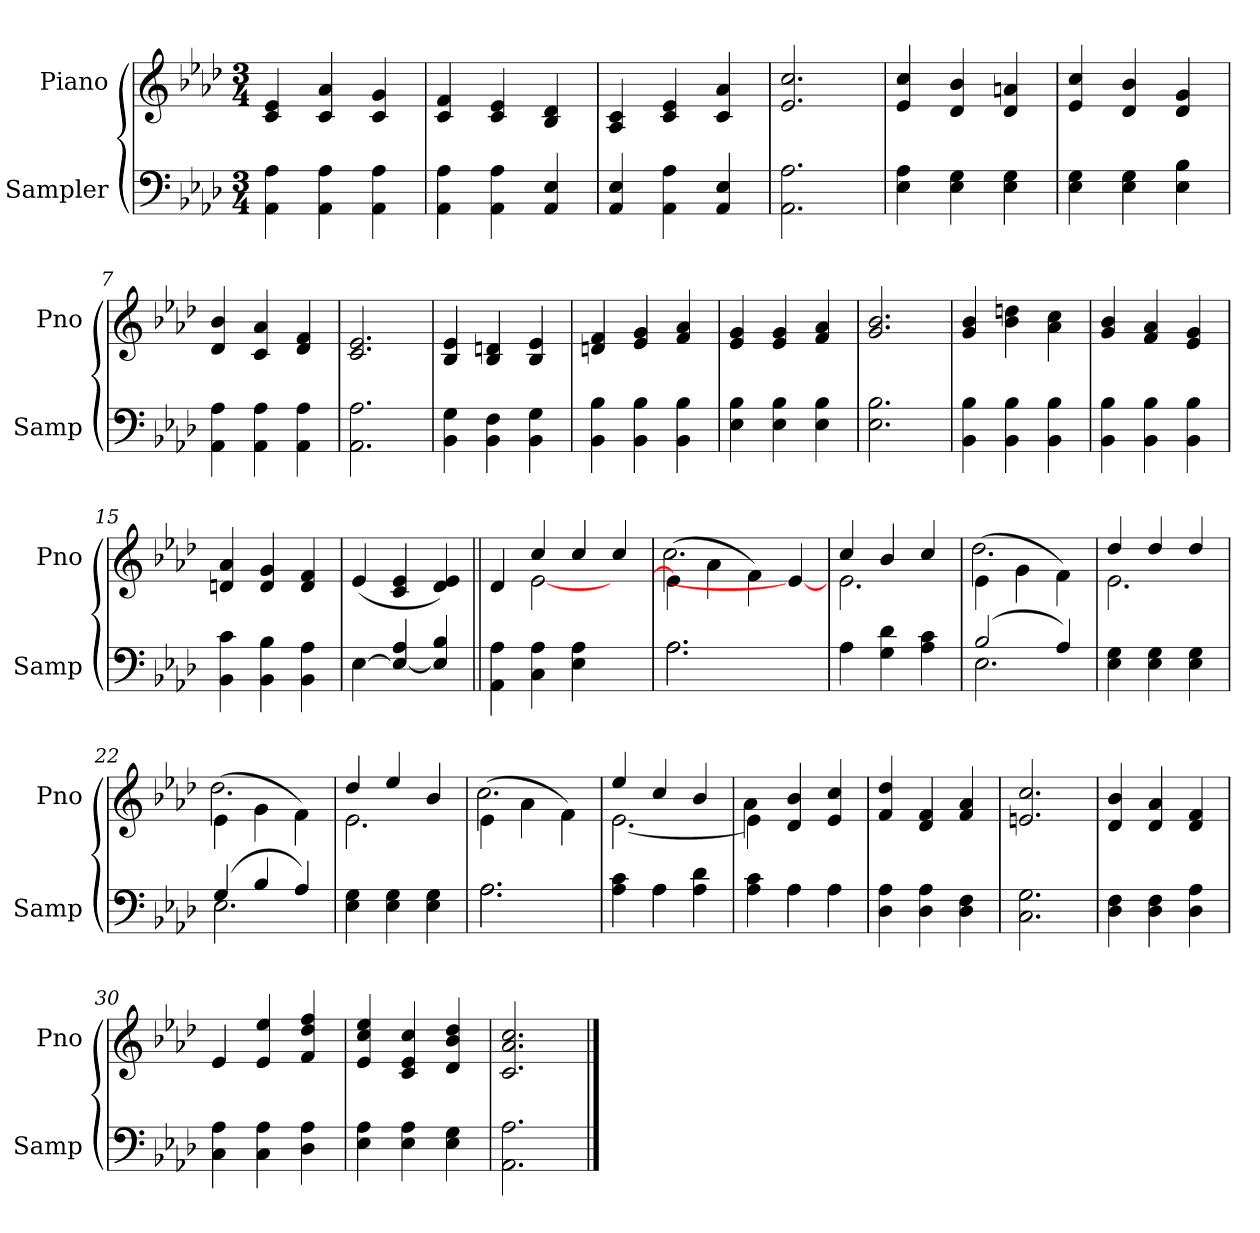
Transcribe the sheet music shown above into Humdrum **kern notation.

**kern	**kern
*part2	*part1
*staff2	*staff1
*I"Sampler	*I"Piano
*I'Samp	*I'Pno
*clefF4	*clefG2
*k[b-e-a-d-]	*k[b-e-a-d-]
*A-:	*A-:
*M3/4	*M3/4
=1	=1
4AA-\ 4A-\	4c/ 4e-/
4AA-\ 4A-\	4c/ 4a-/
4AA-\ 4A-\	4c/ 4g/
=2	=2
4AA-\ 4A-\	4c/ 4f/
4AA-\ 4A-\	4c/ 4e-/
4AA-/ 4E-/	4B-/ 4d-/
=3	=3
4AA-/ 4E-/	4A-/ 4c/
4AA-\ 4A-\	4c/ 4e-/
4AA-/ 4E-/	4c/ 4a-/
=4	=4
2.AA-\ 2.A-\	2.e-/ 2.cc/
=5	=5
4E-\ 4A-\	4e-/ 4cc/
4E-\ 4G\	4d-/ 4b-/
4E-\ 4G\	4d-/ 4an/
=6	=6
4E-\ 4G\	4e-/ 4cc/
4E-\ 4G\	4d-/ 4b-/
4E-\ 4B-\	4d-/ 4g/
=7	=7
4AA-\ 4A-\	4d-/ 4b-/
4AA-\ 4A-\	4c/ 4a-/
4AA-\ 4A-\	4d-/ 4f/
=8	=8
2.AA-\ 2.A-\	2.c/ 2.e-/
=9	=9
4BB-\ 4G\	4B-/ 4e-/
4BB-\ 4F\	4B-/ 4dn/
4BB-\ 4G\	4B-/ 4e-/
=10	=10
4BB-\ 4B-\	4dn/ 4f/
4BB-\ 4B-\	4e-/ 4g/
4BB-\ 4B-\	4f/ 4a-/
=11	=11
4E-\ 4B-\	4e-/ 4g/
4E-\ 4B-\	4e-/ 4g/
4E-\ 4B-\	4f/ 4a-/
=12	=12
2.E-\ 2.B-\	2.g/ 2.b-/
=13	=13
4BB-\ 4B-\	4g/ 4b-/
4BB-\ 4B-\	4b-\ 4ddn\
4BB-\ 4B-\	4a-\ 4cc\
=14	=14
4BB-\ 4B-\	4g/ 4b-/
4BB-\ 4B-\	4f/ 4a-/
4BB-\ 4B-\	4e-/ 4g/
=15	=15
4BB-\ 4c\	4dn/ 4a-/
4BB-\ 4B-\	4d/ 4g/
4BB-\ 4A-\	4d/ 4f/
=16	=16
[4E-	(4e-/
4E-/_ 4A-/	4c/ 4e-/
4E-/] 4B-/	4d-/ 4e-/)
=17||	=17||
*	*^
4AA-\ 4A-\	4d-	4ryy
4C\ 4A-\	4cc/	[2e-
4E-\ 4A-\	4cc/	.
4ryy	4cc/	4ryy
=18	=18	=18
*^	*	*
2.A-\	2.A-	(4e-\]	2.cc
.	.	4a-\	.
.	.	4f\)	.
4ryy	4ryy	4ryy	4e-_
*v	*v	*	*
=19	=19	=19
4A-\	4cc/	2.e-
4G\ 4d-\	4b-/	.
4A-\ 4c\	4cc/	.
=20	=20	=20
*^	*	*
(2B-/	2.E-	(4e-\	2.dd-
.	.	4g\	.
4A-/)	.	4f\)	.
*v	*v	*	*
=21	=21	=21
4E-\ 4G\	4dd-/	2.e-
4E-\ 4G\	4dd-/	.
4E-\ 4G\	4dd-/	.
=22	=22	=22
*^	*	*
(4G/	2.E-	(4e-\	2.dd-
4B-/	.	4g\	.
4A-/)	.	4f\)	.
*v	*v	*	*
=23	=23	=23
4E-\ 4G\	4dd-/	2.e-
4E-\ 4G\	4ee-/	.
4E-\ 4G\	4b-/	.
=24	=24	=24
*^	*	*
2.A-\	2.A-	(4e-\	2.cc
.	.	4a-\	.
.	.	4f\)	.
=25	=25	=25	=25
4A-\ 4c\	4ryy	4ee-/	[2.e-
4A-\	4A-	4cc/	.
4A-\ 4d-\	4ryy	4b-/	.
=26	=26	=26	=26
4A-\ 4c\	4ryy	4e-\]	4a-
4A-\	4A-	4d-/ 4b-/	2ryy
4A-\	4A-	4e-/ 4cc/	.
*v	*v	*	*
*	*v	*v
=27	=27
4D-\ 4A-\	4f/ 4dd-/
4D-\ 4A-\	4d-/ 4f/
4D-\ 4F\	4f/ 4a-/
=28	=28
2.C\ 2.G\	2.en/ 2.cc/
=29	=29
4D-\ 4F\	4d-/ 4b-/
4D-\ 4F\	4d-/ 4a-/
4D-\ 4A-\	4d-/ 4f/
=30	=30
4C\ 4A-\	4e-/
4C\ 4A-\	4e-/ 4ee-/
4D-\ 4A-\	4f/ 4dd-/ 4ff/
=31	=31
4E-\ 4A-\	4e-/ 4cc/ 4ee-/
4E-\ 4A-\	4c/ 4e-/ 4cc/
4E-\ 4G\	4d-/ 4b-/ 4dd-/
=32	=32
2.AA-\ 2.A-\	2.c/ 2.a-/ 2.cc/
==	==
*-	*-
